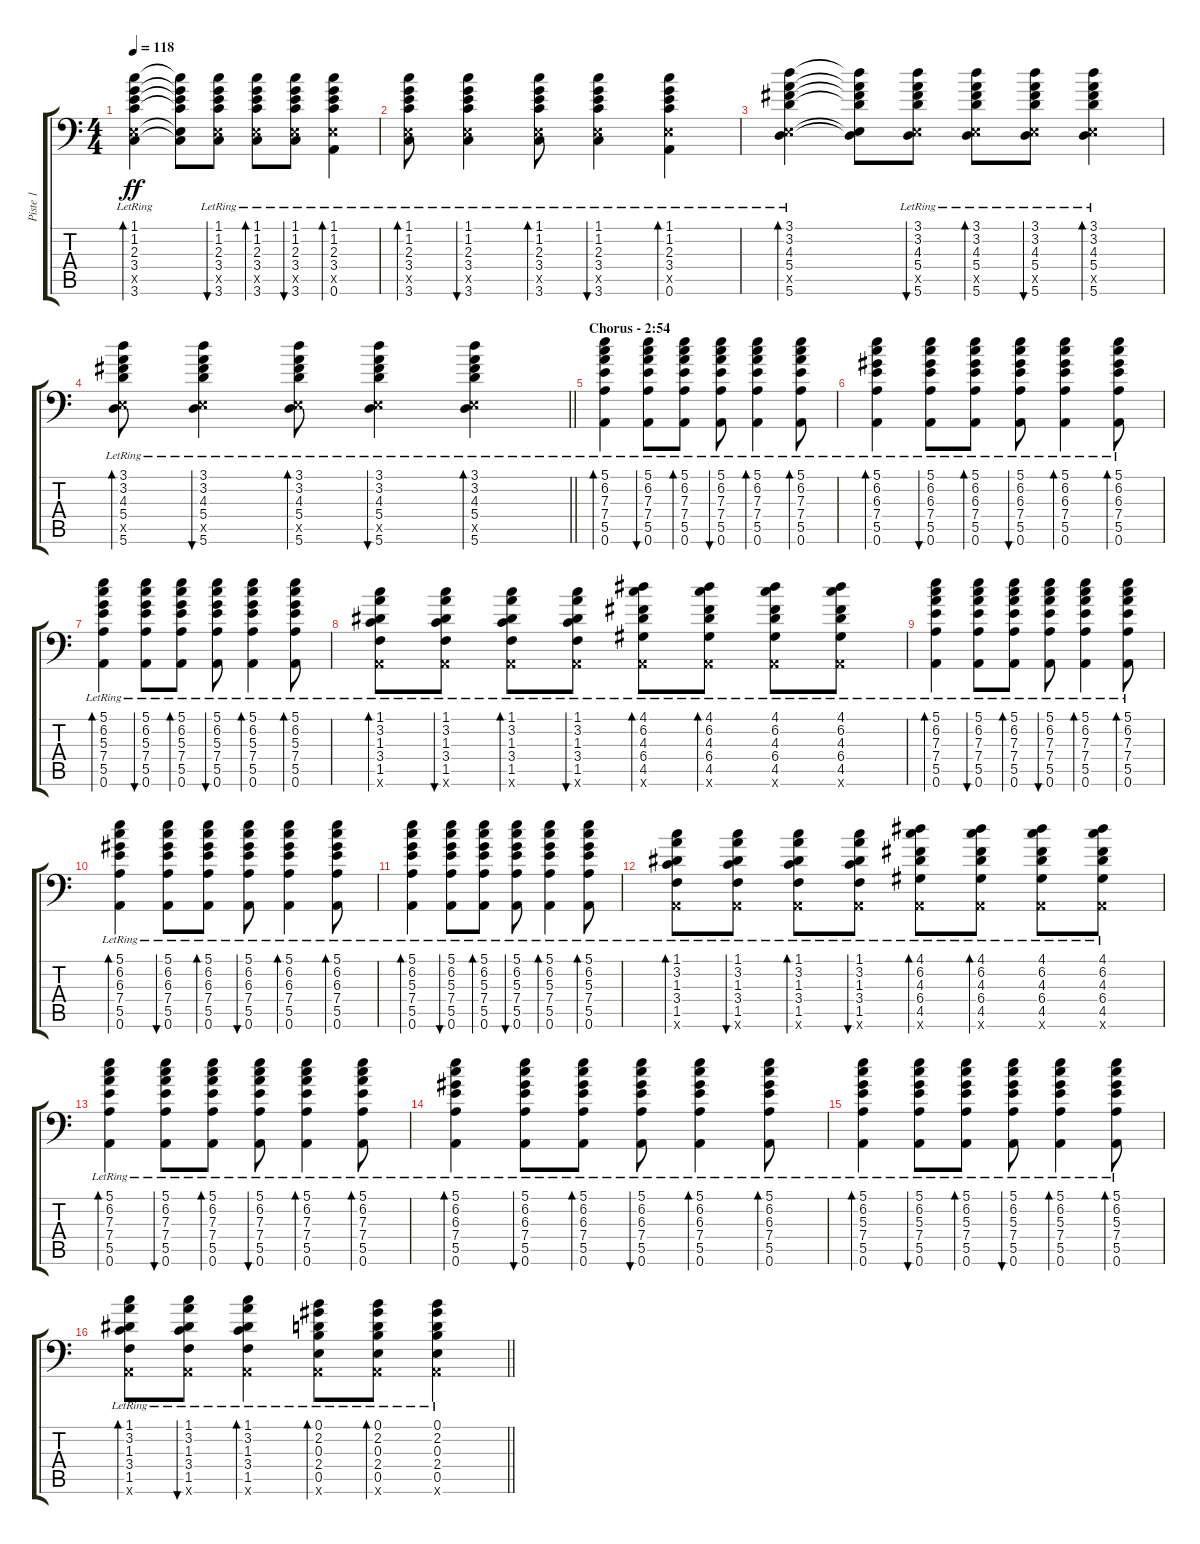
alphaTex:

\track ("Piste 1" "Piste 1") {instrument acousticguitarsteel}
\staff {score tabs}
\tuning (B3 Gb3 D3 A2 E2 A1) {hide}
\ts (4 4)
\tempo 118
\clef f4
\ks c
(1.1{lr} 1.2{lr} 2.3{lr} 3.4{lr} 0.5{x} 3.6{lr}).4{bd 60 dy ff} (1.1{t} 1.2{t} 2.3{t} 3.4{t} 0.5{t} 3.6{t}).8 (1.1{lr} 1.2{lr} 2.3{lr} 3.4{lr} 0.5{x} 3.6{lr}).8{bu 60} (1.1{lr} 1.2{lr} 2.3{lr} 3.4{lr} 0.5{x} 3.6{lr}).8{bd 60} (1.1{lr} 1.2{lr} 2.3{lr} 3.4{lr} 0.5{x} 3.6{lr}).8{bu 60} (1.1{lr} 1.2{lr} 2.3{lr} 3.4{lr} 0.5{x} 0.6{lr}).4{bd 60} |
(1.1{lr} 1.2{lr} 2.3{lr} 3.4{lr} 0.5{x} 3.6{lr}).8{bd 60} (1.1{lr} 1.2{lr} 2.3{lr} 3.4{lr} 0.5{x} 3.6{lr}).4{bu 60} (1.1{lr} 1.2{lr} 2.3{lr} 3.4{lr} 0.5{x} 3.6{lr}).8{bd 60} (1.1{lr} 1.2{lr} 2.3{lr} 3.4{lr} 0.5{x} 3.6{lr}).4{bu 60} (1.1{lr} 1.2{lr} 2.3{lr} 3.4{lr} 0.5{x} 0.6{lr}).4{bd 60} |
(3.1{lr} 3.2{lr} 4.3{lr} 5.4{lr} 0.5{x} 5.6{lr}).4{bd 60} (3.1{t} 3.2{t} 4.3{t} 5.4{t} 0.5{t} 5.6{t}).8 (3.1{lr} 3.2{lr} 4.3{lr} 5.4{lr} 0.5{x} 5.6{lr}).8{bu 60} (3.1{lr} 3.2{lr} 4.3{lr} 5.4{lr} 0.5{x} 5.6{lr}).8{bd 60} (3.1{lr} 3.2{lr} 4.3{lr} 5.4{lr} 0.5{x} 5.6{lr}).8{bu 60} (3.1{lr} 3.2{lr} 4.3{lr} 5.4{lr} 0.5{x} 5.6{lr}).4{bd 60} |
\barLineRight lightlight
(3.1{lr} 3.2{lr} 4.3{lr} 5.4{lr} 0.5{x} 5.6{lr}).8{bd 60} (3.1{lr} 3.2{lr} 4.3{lr} 5.4{lr} 0.5{x} 5.6{lr}).4{bu 60} (3.1{lr} 3.2{lr} 4.3{lr} 5.4{lr} 0.5{x} 5.6{lr}).8{bd 60} (3.1{lr} 3.2{lr} 4.3{lr} 5.4{lr} 0.5{x} 5.6{lr}).4{bu 60} (3.1{lr} 3.2{lr} 4.3{lr} 5.4{lr} 0.5{x} 5.6{lr}).4{bd 60} |
\section ("" "Chorus - 2:54")
(5.1{lr} 6.2{lr} 7.3{lr} 7.4{lr} 5.5{lr} 0.6{lr}).4{bd 60} (5.1{lr} 6.2{lr} 7.3{lr} 7.4{lr} 5.5{lr} 0.6{lr}).8{bu 60} (5.1{lr} 6.2{lr} 7.3{lr} 7.4{lr} 5.5{lr} 0.6{lr}).8{bd 60} (5.1{lr} 6.2{lr} 7.3{lr} 7.4{lr} 5.5{lr} 0.6{lr}).8{bu 60} (5.1{lr} 6.2{lr} 7.3{lr} 7.4{lr} 5.5{lr} 0.6{lr}).4{bd 60} (5.1{lr} 6.2{lr} 7.3{lr} 7.4{lr} 5.5{lr} 0.6{lr}).8{bd 60} |
(5.1{lr} 6.2{lr} 6.3{lr} 7.4{lr} 5.5{lr} 0.6{lr}).4{bd 60} (5.1{lr} 6.2{lr} 6.3{lr} 7.4{lr} 5.5{lr} 0.6{lr}).8{bu 60} (5.1{lr} 6.2{lr} 6.3{lr} 7.4{lr} 5.5{lr} 0.6{lr}).8{bd 60} (5.1{lr} 6.2{lr} 6.3{lr} 7.4{lr} 5.5{lr} 0.6{lr}).8{bu 60} (5.1{lr} 6.2{lr} 6.3{lr} 7.4{lr} 5.5{lr} 0.6{lr}).4{bd 60} (5.1{lr} 6.2{lr} 6.3{lr} 7.4{lr} 5.5{lr} 0.6{lr}).8{bd 60} |
(5.1{lr} 6.2{lr} 5.3{lr} 7.4{lr} 5.5{lr} 0.6{lr}).4{bd 60} (5.1{lr} 6.2{lr} 5.3{lr} 7.4{lr} 5.5{lr} 0.6{lr}).8{bu 60} (5.1{lr} 6.2{lr} 5.3{lr} 7.4{lr} 5.5{lr} 0.6{lr}).8{bd 60} (5.1{lr} 6.2{lr} 5.3{lr} 7.4{lr} 5.5{lr} 0.6{lr}).8{bu 60} (5.1{lr} 6.2{lr} 5.3{lr} 7.4{lr} 5.5{lr} 0.6{lr}).4{bd 60} (5.1{lr} 6.2{lr} 5.3{lr} 7.4{lr} 5.5{lr} 0.6{lr}).8{bd 60} |
(1.1{lr} 3.2{lr} 1.3{lr} 3.4{lr} 1.5{lr} 0.6{x}).8{bd 60} (1.1{lr} 3.2{lr} 1.3{lr} 3.4{lr} 1.5{lr} 0.6{x}).8{bu 60} (1.1{lr} 3.2{lr} 1.3{lr} 3.4{lr} 1.5{lr} 0.6{x}).8{bd 60} (1.1{lr} 3.2{lr} 1.3{lr} 3.4{lr} 1.5{lr} 0.6{x}).8{bu 60} (4.1{lr} 6.2{lr} 4.3{lr} 6.4{lr} 4.5{lr} 0.6{x}).8{bd 60} (4.1{lr} 6.2{lr} 4.3{lr} 6.4{lr} 4.5{lr} 0.6{x}).8{bd 60} (4.1{lr} 6.2{lr} 4.3{lr} 6.4{lr} 4.5{lr} 0.6{x}).8 (4.1{lr} 6.2{lr} 4.3{lr} 6.4{lr} 4.5{lr} 0.6{x}).8 |
(5.1{lr} 6.2{lr} 7.3{lr} 7.4{lr} 5.5{lr} 0.6{lr}).4{bd 60} (5.1{lr} 6.2{lr} 7.3{lr} 7.4{lr} 5.5{lr} 0.6{lr}).8{bu 60} (5.1{lr} 6.2{lr} 7.3{lr} 7.4{lr} 5.5{lr} 0.6{lr}).8{bd 60} (5.1{lr} 6.2{lr} 7.3{lr} 7.4{lr} 5.5{lr} 0.6{lr}).8{bu 60} (5.1{lr} 6.2{lr} 7.3{lr} 7.4{lr} 5.5{lr} 0.6{lr}).4{bd 60} (5.1{lr} 6.2{lr} 7.3{lr} 7.4{lr} 5.5{lr} 0.6{lr}).8{bd 60} |
(5.1{lr} 6.2{lr} 6.3{lr} 7.4{lr} 5.5{lr} 0.6{lr}).4{bd 60} (5.1{lr} 6.2{lr} 6.3{lr} 7.4{lr} 5.5{lr} 0.6{lr}).8{bu 60} (5.1{lr} 6.2{lr} 6.3{lr} 7.4{lr} 5.5{lr} 0.6{lr}).8{bd 60} (5.1{lr} 6.2{lr} 6.3{lr} 7.4{lr} 5.5{lr} 0.6{lr}).8{bu 60} (5.1{lr} 6.2{lr} 6.3{lr} 7.4{lr} 5.5{lr} 0.6{lr}).4{bd 60} (5.1{lr} 6.2{lr} 6.3{lr} 7.4{lr} 5.5{lr} 0.6{lr}).8{bd 60} |
(5.1{lr} 6.2{lr} 5.3{lr} 7.4{lr} 5.5{lr} 0.6{lr}).4{bd 60} (5.1{lr} 6.2{lr} 5.3{lr} 7.4{lr} 5.5{lr} 0.6{lr}).8{bu 60} (5.1{lr} 6.2{lr} 5.3{lr} 7.4{lr} 5.5{lr} 0.6{lr}).8{bd 60} (5.1{lr} 6.2{lr} 5.3{lr} 7.4{lr} 5.5{lr} 0.6{lr}).8{bu 60} (5.1{lr} 6.2{lr} 5.3{lr} 7.4{lr} 5.5{lr} 0.6{lr}).4{bd 60} (5.1{lr} 6.2{lr} 5.3{lr} 7.4{lr} 5.5{lr} 0.6{lr}).8{bd 60} |
(1.1{lr} 3.2{lr} 1.3{lr} 3.4{lr} 1.5{lr} 0.6{x}).8{bd 60} (1.1{lr} 3.2{lr} 1.3{lr} 3.4{lr} 1.5{lr} 0.6{x}).8{bu 60} (1.1{lr} 3.2{lr} 1.3{lr} 3.4{lr} 1.5{lr} 0.6{x}).8{bd 60} (1.1{lr} 3.2{lr} 1.3{lr} 3.4{lr} 1.5{lr} 0.6{x}).8{bu 60} (4.1{lr} 6.2{lr} 4.3{lr} 6.4{lr} 4.5{lr} 0.6{x}).8{bd 60} (4.1{lr} 6.2{lr} 4.3{lr} 6.4{lr} 4.5{lr} 0.6{x}).8{bd 60} (4.1{lr} 6.2{lr} 4.3{lr} 6.4{lr} 4.5{lr} 0.6{x}).8 (4.1{lr} 6.2{lr} 4.3{lr} 6.4{lr} 4.5{lr} 0.6{x}).8 |
(5.1{lr} 6.2{lr} 7.3{lr} 7.4{lr} 5.5{lr} 0.6{lr}).4{bd 60} (5.1{lr} 6.2{lr} 7.3{lr} 7.4{lr} 5.5{lr} 0.6{lr}).8{bu 60} (5.1{lr} 6.2{lr} 7.3{lr} 7.4{lr} 5.5{lr} 0.6{lr}).8{bd 60} (5.1{lr} 6.2{lr} 7.3{lr} 7.4{lr} 5.5{lr} 0.6{lr}).8{bu 60} (5.1{lr} 6.2{lr} 7.3{lr} 7.4{lr} 5.5{lr} 0.6{lr}).4{bd 60} (5.1{lr} 6.2{lr} 7.3{lr} 7.4{lr} 5.5{lr} 0.6{lr}).8{bd 60} |
(5.1{lr} 6.2{lr} 6.3{lr} 7.4{lr} 5.5{lr} 0.6{lr}).4{bd 60} (5.1{lr} 6.2{lr} 6.3{lr} 7.4{lr} 5.5{lr} 0.6{lr}).8{bu 60} (5.1{lr} 6.2{lr} 6.3{lr} 7.4{lr} 5.5{lr} 0.6{lr}).8{bd 60} (5.1{lr} 6.2{lr} 6.3{lr} 7.4{lr} 5.5{lr} 0.6{lr}).8{bu 60} (5.1{lr} 6.2{lr} 6.3{lr} 7.4{lr} 5.5{lr} 0.6{lr}).4{bd 60} (5.1{lr} 6.2{lr} 6.3{lr} 7.4{lr} 5.5{lr} 0.6{lr}).8{bd 60} |
(5.1{lr} 6.2{lr} 5.3{lr} 7.4{lr} 5.5{lr} 0.6{lr}).4{bd 60} (5.1{lr} 6.2{lr} 5.3{lr} 7.4{lr} 5.5{lr} 0.6{lr}).8{bu 60} (5.1{lr} 6.2{lr} 5.3{lr} 7.4{lr} 5.5{lr} 0.6{lr}).8{bd 60} (5.1{lr} 6.2{lr} 5.3{lr} 7.4{lr} 5.5{lr} 0.6{lr}).8{bu 60} (5.1{lr} 6.2{lr} 5.3{lr} 7.4{lr} 5.5{lr} 0.6{lr}).4{bd 60} (5.1{lr} 6.2{lr} 5.3{lr} 7.4{lr} 5.5{lr} 0.6{lr}).8{bd 60} |
\barLineRight lightlight
(1.1{lr} 3.2{lr} 1.3{lr} 3.4{lr} 1.5{lr} 0.6{x}).8{bd 60} (1.1{lr} 3.2{lr} 1.3{lr} 3.4{lr} 1.5{lr} 0.6{x}).8{bu 60} (1.1{lr} 3.2{lr} 1.3{lr} 3.4{lr} 1.5{lr} 0.6{x}).4{bd 60} (0.1{lr} 2.2{lr} 0.3{lr} 2.4{lr} 0.5{lr} 0.6{x}).8{bd 60} (0.1{lr} 2.2{lr} 0.3{lr} 2.4{lr} 0.5{lr} 0.6{x}).8{bd 60} (0.1{lr} 2.2{lr} 0.3{lr} 2.4{lr} 0.5{lr} 0.6{x}).4
